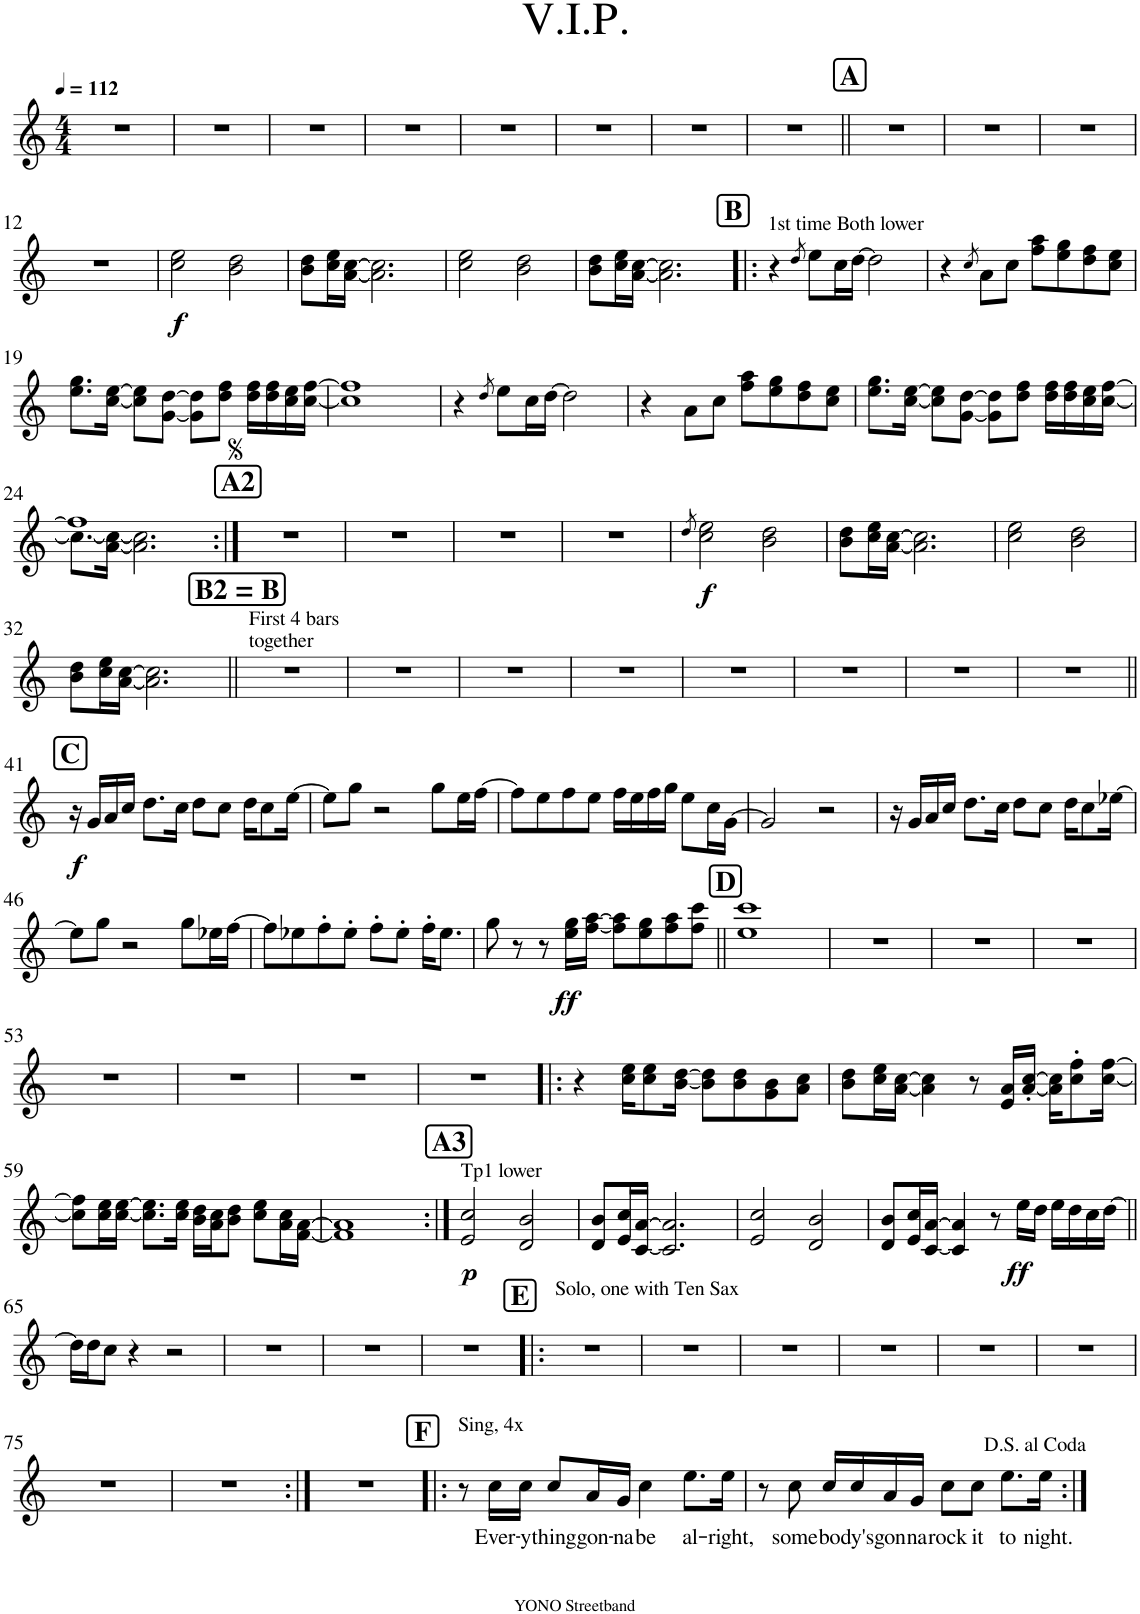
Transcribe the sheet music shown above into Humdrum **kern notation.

**kern	**text	**dynam
*part1	*part1	*part1
*staff1	*staff1	*staff1
*I"Bb Trumpet	*	*
*I'Bb Tpt.	*	*
*clefG2	*	*
*Trd1c2	*	*
*k[]	*	*
*M4/4	*	*
*MM112	*	*
=1	=1	=1
1r	.	.
=2	=2	=2
1r	.	.
=3	=3	=3
1r	.	.
=4	=4	=4
1r	.	.
=5	=5	=5
1r	.	.
=6	=6	=6
1r	.	.
=7	=7	=7
1r	.	.
=8	=8	=8
1r	.	.
!!LO:REH:place=s1:a:B:cj:fs=14:t=A
=9||	=9||	=9||
1r	.	.
=10	=10	=10
1r	.	.
=11	=11	=11
1r	.	.
!!LO:LB:g=z
=12	=12	=12
1r	.	.
=13	=13	=13
!	!	!LO:DY:b
2cc\ 2ee\	.	f
2b\ 2dd\	.	.
=14	=14	=14
8b\ 8dd\L	.	.
16cc\ 16ee\L	.	.
[16a\ [16cc\JJ	.	.
2.a\] 2.cc\]	.	.
=15	=15	=15
2cc\ 2ee\	.	.
2b\ 2dd\	.	.
=16	=16	=16
8b\ 8dd\L	.	.
16cc\ 16ee\L	.	.
[16a\ [16cc\JJ	.	.
2.a\] 2.cc\]	.	.
!!LO:REH:place=s1:a:B:cj:fs=14:t=B
=17!|:	=17!|:	=17!|:
!LO:TX:a:t=1st time Both lower	!	!
4r	.	.
8qdd/	.	.
8ee\L	.	.
16cc\L	.	.
[16dd\JJ	.	.
2dd\]	.	.
=18	=18	=18
4r	.	.
8qcc/	.	.
8a\L	.	.
8cc\J	.	.
8ff\ 8aa\L	.	.
8ee\ 8gg\	.	.
8dd\ 8ff\	.	.
8cc\ 8ee\J	.	.
!!LO:LB:g=z
=19	=19	=19
8.ee\ 8.gg\L	.	.
[16cc\ [16ee\Jk	.	.
8cc\] 8ee\]L	.	.
[8g\ [8dd\J	.	.
8g\] 8dd\]L	.	.
8dd\ 8ff\J	.	.
16dd\ 16ff\LL	.	.
16dd\ 16ff\	.	.
16cc\ 16ee\	.	.
[16cc\ [16ff\JJ	.	.
=20	=20	=20
1cc] 1ff]	.	.
=21	=21	=21
4r	.	.
8qdd/	.	.
8ee\L	.	.
16cc\L	.	.
[16dd\JJ	.	.
2dd\]	.	.
=22	=22	=22
4r	.	.
8a\L	.	.
8cc\J	.	.
8ff\ 8aa\L	.	.
8ee\ 8gg\	.	.
8dd\ 8ff\	.	.
8cc\ 8ee\J	.	.
=23	=23	=23
8.ee\ 8.gg\L	.	.
[16cc\ [16ee\Jk	.	.
8cc\] 8ee\]L	.	.
[8g\ [8dd\J	.	.
8g\] 8dd\]L	.	.
8dd\ 8ff\J	.	.
16dd\ 16ff\LL	.	.
16dd\ 16ff\	.	.
16cc\ 16ee\	.	.
[16cc\ [16ff\JJ	.	.
!!LO:LB:g=z
=24	=24	=24
*^	*	*
1ff]	8.cc\L_	.	.
.	[16a\ 16cc\_Jk	.	.
.	2.a\] 2.cc\]	.	.
*v	*v	*	*
!!LO:REH:place=s1:a:B:cj:fs=14:t=A2
=25:|!	=25:|!	=25:|!
1r	.	.
=26	=26	=26
1r	.	.
=27	=27	=27
1r	.	.
=28	=28	=28
1r	.	.
=29	=29	=29
8qdd/	.	.
!	!	!LO:DY:b
2cc\ 2ee\	.	f
2b\ 2dd\	.	.
=30	=30	=30
8b\ 8dd\L	.	.
16cc\ 16ee\L	.	.
[16a\ [16cc\JJ	.	.
2.a\] 2.cc\]	.	.
=31	=31	=31
2cc\ 2ee\	.	.
2b\ 2dd\	.	.
!!LO:LB:g=z
=32	=32	=32
8b\ 8dd\L	.	.
16cc\ 16ee\L	.	.
[16a\ [16cc\JJ	.	.
2.a\] 2.cc\]	.	.
!!LO:REH:place=s1:a:B:cj:fs=14:t=B2 = B
=33||	=33||	=33||
!LO:TX:a:t=First 4 bars	!	!
!LO:TX:a:t=together	!	!
1r	.	.
=34	=34	=34
1r	.	.
=35	=35	=35
1r	.	.
=36	=36	=36
1r	.	.
=37	=37	=37
1r	.	.
=38	=38	=38
1r	.	.
=39	=39	=39
1r	.	.
=40	=40	=40
1r	.	.
!!LO:LB:g=z
!!LO:REH:place=s1:a:B:cj:fs=14:t=C
=41||	=41||	=41||
!	!	!LO:DY:b
16r	.	f
16g/LL	.	.
16a/	.	.
16cc/JJ	.	.
8.dd\L	.	.
16cc\Jk	.	.
8dd\L	.	.
8cc\J	.	.
16dd\KL	.	.
8cc\	.	.
[16ee\Jk	.	.
=42	=42	=42
8ee\L]	.	.
8gg\J	.	.
2r	.	.
8gg\L	.	.
16ee\L	.	.
[16ff\JJ	.	.
=43	=43	=43
8ff\L]	.	.
8ee\	.	.
8ff\	.	.
8ee\J	.	.
16ff\LL	.	.
16ee\	.	.
16ff\	.	.
16gg\JJ	.	.
8ee\L	.	.
16cc\L	.	.
[16g\JJ	.	.
=44	=44	=44
2g/]	.	.
2r	.	.
=45	=45	=45
16r	.	.
16g/LL	.	.
16a/	.	.
16cc/JJ	.	.
8.dd\L	.	.
16cc\Jk	.	.
8dd\L	.	.
8cc\J	.	.
16dd\KL	.	.
8cc\	.	.
[16ee-X\Jk	.	.
!!LO:LB:g=z
=46	=46	=46
8ee-\L]	.	.
8gg\J	.	.
2r	.	.
8gg\L	.	.
16ee-X\L	.	.
[16ff\JJ	.	.
=47	=47	=47
8ff\L]	.	.
8ee-X\	.	.
8ff'\	.	.
8ee-'\J	.	.
8ff'\L	.	.
8ee-'\J	.	.
16ff'\KL	.	.
8.ee-\J	.	.
=48	=48	=48
8gg\	.	.
8r	.	.
8r	.	.
!	!	!LO:DY:b
16ee\ 16gg\LL	.	ff
[16ff\ [16aa\JJ	.	.
8ff\] 8aa\]L	.	.
8ee\ 8gg\	.	.
8ff\ 8aa\	.	.
8ff\ 8ccc\J	.	.
!!LO:REH:place=s1:a:B:cj:fs=14:t=D
=49||	=49||	=49||
1ee 1ccc	.	.
=50	=50	=50
1r	.	.
=51	=51	=51
1r	.	.
=52	=52	=52
1r	.	.
!!LO:LB:g=z
=53	=53	=53
1r	.	.
=54	=54	=54
1r	.	.
=55	=55	=55
1r	.	.
=56	=56	=56
1r	.	.
=57!|:	=57!|:	=57!|:
4r	.	.
16cc\ 16ee\KL	.	.
8cc\ 8ee\	.	.
[16b\ [16dd\Jk	.	.
8b\] 8dd\]L	.	.
8b\ 8dd\	.	.
8g\ 8b\	.	.
8a\ 8cc\J	.	.
=58	=58	=58
8b\ 8dd\L	.	.
16cc\ 16ee\L	.	.
[16a\ [16cc\JJ	.	.
4a\] 4cc\]	.	.
8r	.	.
16e/ 16a/LL	.	.
[16a/' [16cc/'JJ	.	.
16a\] 16cc\]KL	.	.
8cc\' 8ff\'	.	.
[16cc\ [16ff\Jk	.	.
!!LO:LB:g=z
=59	=59	=59
8cc\] 8ff\]L	.	.
16cc\ 16ee\L	.	.
[16cc\ [16ee\JJ	.	.
8.cc\] 8.ee\]L	.	.
16cc\ 16ee\Jk	.	.
16b\ 16dd\LL	.	.
16a\ 16cc\J	.	.
8b\ 8dd\J	.	.
8cc\ 8ee\L	.	.
16a\ 16cc\L	.	.
[16f\ [16a\JJ	.	.
=60	=60	=60
1f] 1a]	.	.
!!LO:REH:place=s1:a:B:cj:fs=14:t=A3
=61:|!	=61:|!	=61:|!
!LO:TX:a:t=Tp1 lower	!	!
!	!	!LO:DY:b
2e/ 2cc/	.	p
2d/ 2b/	.	.
=62	=62	=62
8d/ 8b/L	.	.
16e/ 16cc/L	.	.
[16c/ [16a/JJ	.	.
2.c/] 2.a/]	.	.
=63	=63	=63
2e/ 2cc/	.	.
2d/ 2b/	.	.
=64	=64	=64
8d/ 8b/L	.	.
16e/ 16cc/L	.	.
[16c/ [16a/JJ	.	.
4c/] 4a/]	.	.
8r	.	.
!	!	!LO:DY:b
16ee\LL	.	ff
16dd\JJ	.	.
16ee\LL	.	.
16dd\	.	.
16cc\	.	.
[16dd\JJ	.	.
!!LO:LB:g=z
=65||	=65||	=65||
16dd\LL]	.	.
16dd\J	.	.
8cc\J	.	.
4r	.	.
2r	.	.
=66	=66	=66
1r	.	.
=67	=67	=67
1r	.	.
=68	=68	=68
1r	.	.
!!LO:REH:place=s1:a:B:cj:fs=14:t=E
=69!|:	=69!|:	=69!|:
!LO:TX:a:t=Solo, one with Ten Sax	!	!
1r	.	.
=70	=70	=70
1r	.	.
=71	=71	=71
1r	.	.
=72	=72	=72
1r	.	.
=73	=73	=73
1r	.	.
=74	=74	=74
1r	.	.
!!LO:LB:g=z
=75	=75	=75
1r	.	.
=76	=76	=76
1r	.	.
=77:|!	=77:|!	=77:|!
1r	.	.
!!LO:REH:place=s1:a:B:cj:fs=14:t=F
=78!|:	=78!|:	=78!|:
!LO:TX:a:t=Sing, 4x	!	!
8r	.	.
!	!LO:LY:b	!
16cc\LL	Ever-	.
!	!LO:LY:b	!
16cc\JJ	-y	.
!	!LO:LY:b	!
8cc/L	thing	.
!	!LO:LY:b	!
16a/L	gon-	.
!	!LO:LY:b	!
16g/JJ	-na	.
!	!LO:LY:b	!
4cc\	be	.
!	!LO:LY:b	!
8.ee\L	al-	.
!	!LO:LY:b	!
16ee\Jk	-right,	.
=79	=79	=79
8r	.	.
!	!LO:LY:b	!
8cc\	some	.
!	!LO:LY:b	!
16cc/LL	bo	.
!	!LO:LY:b	!
16cc/	dy's	.
!	!LO:LY:b	!
16a/	gon	.
!	!LO:LY:b	!
16g/JJ	na	.
!	!LO:LY:b	!
8cc\L	rock	.
!	!LO:LY:b	!
8cc\J	it	.
!	!LO:LY:b	!
8.ee\L	to	.
!	!LO:LY:b	!
16ee\Jk	night.	.
=:|!	=:|!	=:|!
*-	*-	*-
